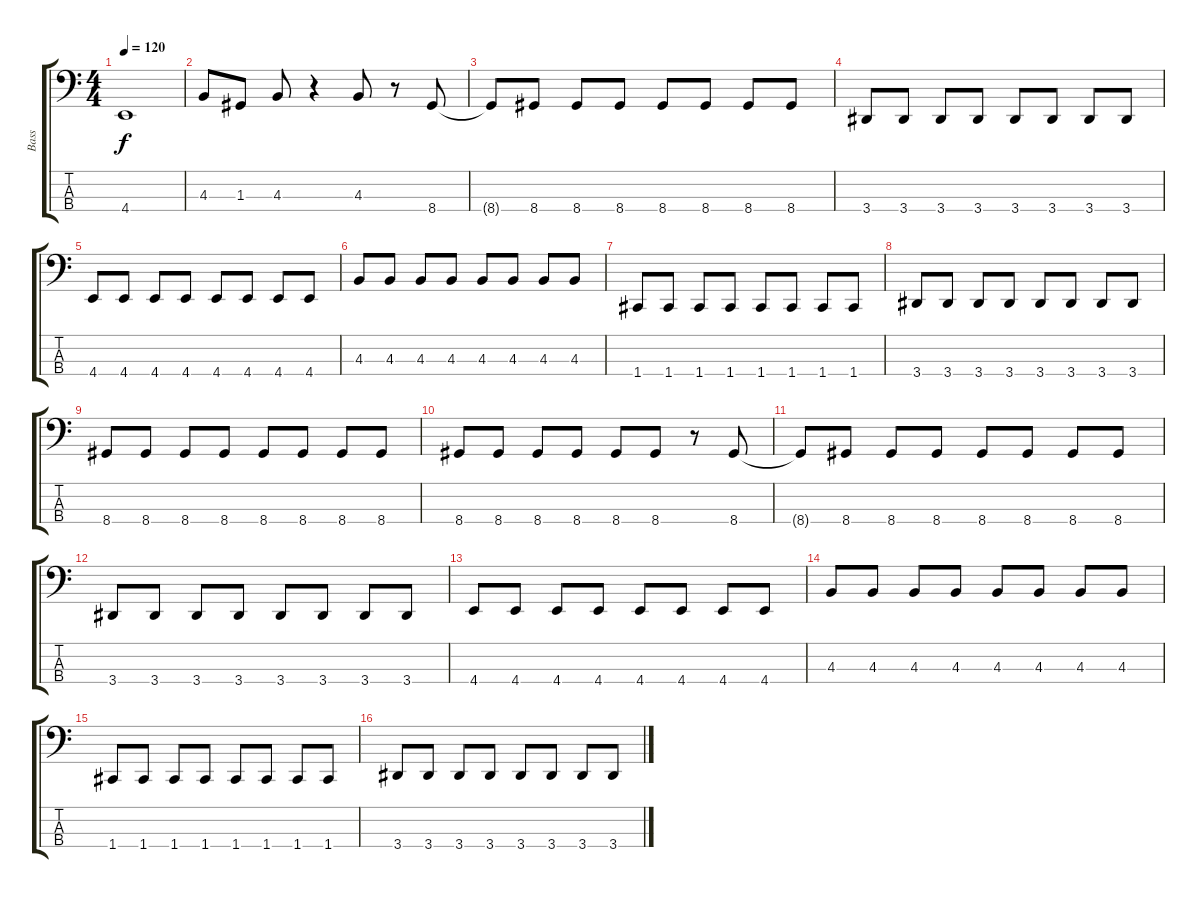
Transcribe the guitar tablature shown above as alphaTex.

\track ("Bass" "Bass") {instrument electricbassfinger}
\staff {score tabs}
\tuning (F2 C2 G1 C1) {hide}
\ts (4 4)
\tempo 120
\clef f4
\ks c
4.4{t}.1{dy f} |
4.3.8 1.3.8 4.3.8 r.4 4.3.8 r.8 8.4.8 |
8.4{t}.8 8.4.8 8.4.8 8.4.8 8.4.8 8.4.8 8.4.8 8.4.8 |
3.4.8 3.4.8 3.4.8 3.4.8 3.4.8 3.4.8 3.4.8 3.4.8 |
4.4.8 4.4.8 4.4.8 4.4.8 4.4.8 4.4.8 4.4.8 4.4.8 |
4.3.8 4.3.8 4.3.8 4.3.8 4.3.8 4.3.8 4.3.8 4.3.8 |
1.4.8 1.4.8 1.4.8 1.4.8 1.4.8 1.4.8 1.4.8 1.4.8 |
3.4.8 3.4.8 3.4.8 3.4.8 3.4.8 3.4.8 3.4.8 3.4.8 |
8.4.8 8.4.8 8.4.8 8.4.8 8.4.8 8.4.8 8.4.8 8.4.8 |
8.4.8 8.4.8 8.4.8 8.4.8 8.4.8 8.4.8 r.8 8.4.8 |
8.4{t}.8 8.4.8 8.4.8 8.4.8 8.4.8 8.4.8 8.4.8 8.4.8 |
3.4.8 3.4.8 3.4.8 3.4.8 3.4.8 3.4.8 3.4.8 3.4.8 |
4.4.8 4.4.8 4.4.8 4.4.8 4.4.8 4.4.8 4.4.8 4.4.8 |
4.3.8 4.3.8 4.3.8 4.3.8 4.3.8 4.3.8 4.3.8 4.3.8 |
1.4.8 1.4.8 1.4.8 1.4.8 1.4.8 1.4.8 1.4.8 1.4.8 |
3.4.8 3.4.8 3.4.8 3.4.8 3.4.8 3.4.8 3.4.8 3.4.8
